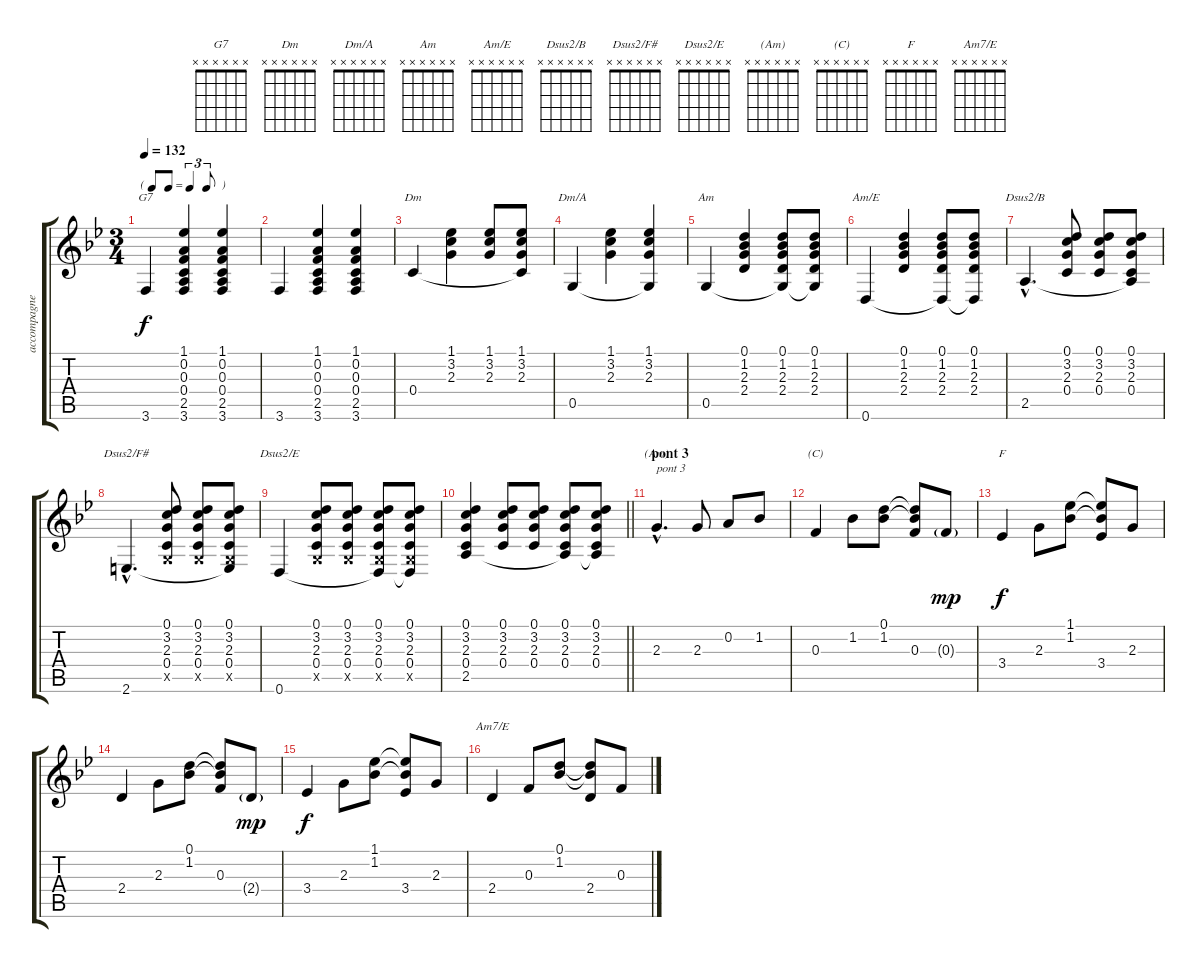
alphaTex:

\track ("accompagnement" "accompagne") {instrument acousticguitarnylon}
\staff {score tabs}
\tuning (D4 A3 F3 C3 G2 D2) {hide}
\chord ("G7" x x x x x x)
\chord ("Dm" x x x x x x)
\chord ("Dm/A" x x x x x x)
\chord ("Am" x x x x x x)
\chord ("Am/E" x x x x x x)
\chord ("Dsus2/B" x x x x x x)
\chord ("Dsus2/F#" x x x x x x)
\chord ("Dsus2/E" x x x x x x)
\chord ("(Am)" x x x x x x)
\chord ("(C)" x x x x x x)
\chord ("F" x x x x x x)
\chord ("Am7/E" x x x x x x)
\ts (3 4)
\tf triplet8th
\tempo 132
\clef g2
\ks bb
3.6.4{ch "G7" dy f} (1.1 0.2 0.3 0.4 2.5 3.6).4 (1.1 0.2 0.3 0.4 2.5 3.6).4 |
3.6.4 (1.1 0.2 0.3 0.4 2.5 3.6).4 (1.1 0.2 0.3 0.4 2.5 3.6).4 |
0.4.4{ch "Dm"} (1.1 3.2 2.3).4 (1.1 3.2 2.3).8 (1.1 3.2 2.3 0.4{t}).8 |
0.5.4{ch "Dm/A"} (1.1 3.2 2.3).4 (1.1 3.2 2.3 0.5{t}).4 |
0.5.4{ch "Am"} (0.1 1.2 2.3 2.4).4 (0.1 1.2 2.3 2.4 0.5{t}).8 (0.1 1.2 2.3 2.4 0.5{t}).8 |
0.6.4{ch "Am/E"} (0.1 1.2 2.3 2.4).4 (0.1 1.2 2.3 2.4 0.6{t}).8 (0.1 1.2 2.3 2.4 0.6{t}).8 |
2.5{hac}.4{d ch "Dsus2/B"} (0.1 3.2 2.3 0.4).8 (0.1 3.2 2.3 0.4).8 (0.1 3.2 2.3 0.4 2.5{t}).8 |
2.6{hac}.4{d ch "Dsus2/F#"} (0.1 3.2 2.3 0.4 0.5{x}).8 (0.1 3.2 2.3 0.4 0.5{x}).8 (0.1 3.2 2.3 0.4 0.5{x} 2.6{t}).8 |
0.6.4{ch "Dsus2/E"} (0.1 3.2 2.3 0.4 0.5{x}).8 (0.1 3.2 2.3 0.4 0.5{x}).8 (0.1 3.2 2.3 0.4 0.5{x} 0.6{t}).8 (0.1 3.2 2.3 0.4 0.5{x} 0.6{t}).8 |
\barLineRight lightlight
(0.1 3.2 2.3 0.4 2.5).4 (0.1 3.2 2.3 0.4).8 (0.1 3.2 2.3 0.4).8 (0.1 3.2 2.3 0.4 2.5{t}).8 (0.1 3.2 2.3 0.4 2.5{t}).8 |
\section ("" "pont 3")
2.3{hac}.4{d ch "(Am)" txt "pont 3"} 2.3.8 0.2.8 1.2.8 |
0.3.4{ch "(C)"} 1.2.8 (0.1 1.2).8 (0.1{t} 1.2{t} 0.3).8 0.3{g}.8{dy mp} |
3.4.4{ch "F" dy f} 2.3.8 (1.1 1.2).8 (1.1{t} 1.2{t} 3.4).8 2.3.8 |
2.4.4 2.3.8 (0.1 1.2).8 (0.1{t} 1.2{t} 0.3).8 2.4{g}.8{dy mp} |
3.4.4{dy f} 2.3.8 (1.1 1.2).8 (1.1{t} 1.2{t} 3.4).8 2.3.8 |
2.4.4{ch "Am7/E"} 0.3.8 (0.1 1.2).8 (0.1{t} 1.2{t} 2.4).8 0.3.8
